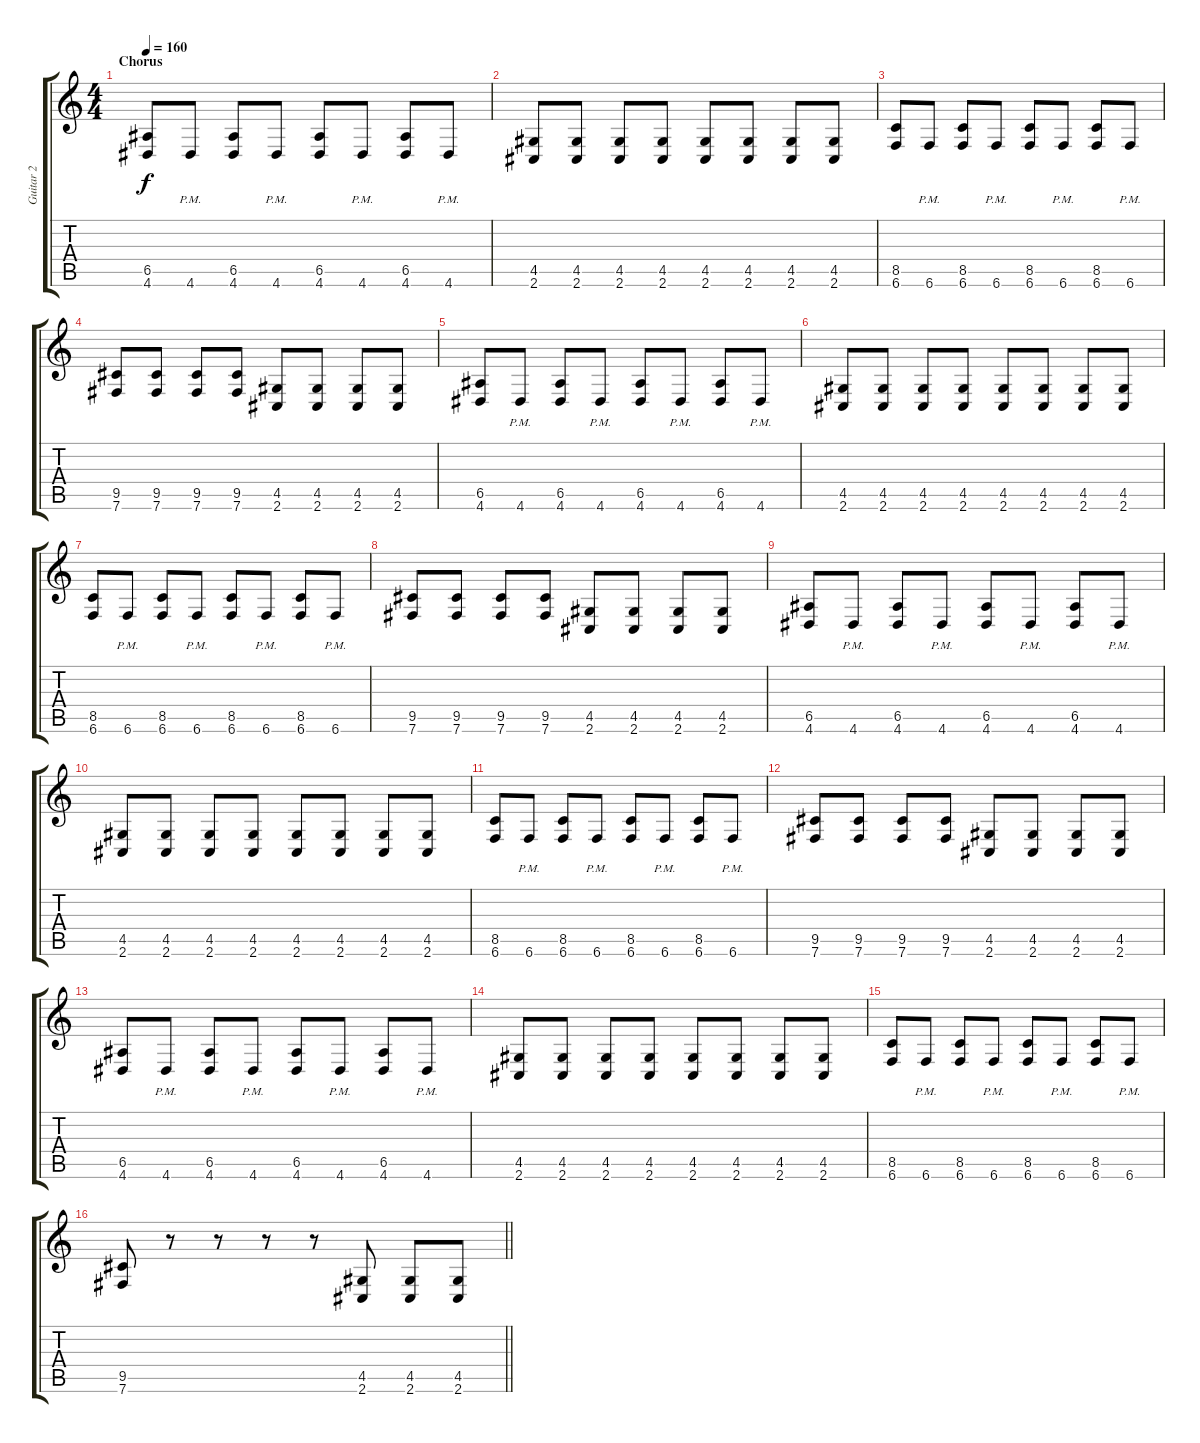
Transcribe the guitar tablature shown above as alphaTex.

\track ("Guitar 2" "Guitar 2") {instrument distortionguitar}
\staff {score tabs}
\tuning (B3 Gb3 D3 A2 E2 B1) {hide}
\ts (4 4)
\section ("" "Chorus")
\tempo 160
\clef g2
\ks c
(6.5 4.6).8{dy f} 4.6{pm}.8 (6.5 4.6).8 4.6{pm}.8 (6.5 4.6).8 4.6{pm}.8 (6.5 4.6).8 4.6{pm}.8 |
(4.5 2.6).8 (4.5 2.6).8 (4.5 2.6).8 (4.5 2.6).8 (4.5 2.6).8 (4.5 2.6).8 (4.5 2.6).8 (4.5 2.6).8 |
(8.5 6.6).8 6.6{pm}.8 (8.5 6.6).8 6.6{pm}.8 (8.5 6.6).8 6.6{pm}.8 (8.5 6.6).8 6.6{pm}.8 |
(9.5 7.6).8 (9.5 7.6).8 (9.5 7.6).8 (9.5 7.6).8 (4.5 2.6).8 (4.5 2.6).8 (4.5 2.6).8 (4.5 2.6).8 |
(6.5 4.6).8 4.6{pm}.8 (6.5 4.6).8 4.6{pm}.8 (6.5 4.6).8 4.6{pm}.8 (6.5 4.6).8 4.6{pm}.8 |
(4.5 2.6).8 (4.5 2.6).8 (4.5 2.6).8 (4.5 2.6).8 (4.5 2.6).8 (4.5 2.6).8 (4.5 2.6).8 (4.5 2.6).8 |
(8.5 6.6).8 6.6{pm}.8 (8.5 6.6).8 6.6{pm}.8 (8.5 6.6).8 6.6{pm}.8 (8.5 6.6).8 6.6{pm}.8 |
(9.5 7.6).8 (9.5 7.6).8 (9.5 7.6).8 (9.5 7.6).8 (4.5 2.6).8 (4.5 2.6).8 (4.5 2.6).8 (4.5 2.6).8 |
(6.5 4.6).8 4.6{pm}.8 (6.5 4.6).8 4.6{pm}.8 (6.5 4.6).8 4.6{pm}.8 (6.5 4.6).8 4.6{pm}.8 |
(4.5 2.6).8 (4.5 2.6).8 (4.5 2.6).8 (4.5 2.6).8 (4.5 2.6).8 (4.5 2.6).8 (4.5 2.6).8 (4.5 2.6).8 |
(8.5 6.6).8 6.6{pm}.8 (8.5 6.6).8 6.6{pm}.8 (8.5 6.6).8 6.6{pm}.8 (8.5 6.6).8 6.6{pm}.8 |
(9.5 7.6).8 (9.5 7.6).8 (9.5 7.6).8 (9.5 7.6).8 (4.5 2.6).8 (4.5 2.6).8 (4.5 2.6).8 (4.5 2.6).8 |
(6.5 4.6).8 4.6{pm}.8 (6.5 4.6).8 4.6{pm}.8 (6.5 4.6).8 4.6{pm}.8 (6.5 4.6).8 4.6{pm}.8 |
(4.5 2.6).8 (4.5 2.6).8 (4.5 2.6).8 (4.5 2.6).8 (4.5 2.6).8 (4.5 2.6).8 (4.5 2.6).8 (4.5 2.6).8 |
(8.5 6.6).8 6.6{pm}.8 (8.5 6.6).8 6.6{pm}.8 (8.5 6.6).8 6.6{pm}.8 (8.5 6.6).8 6.6{pm}.8 |
\barLineRight lightlight
(9.5 7.6).8 r.8 r.8 r.8 r.8 (4.5 2.6).8 (4.5 2.6).8 (4.5 2.6).8
